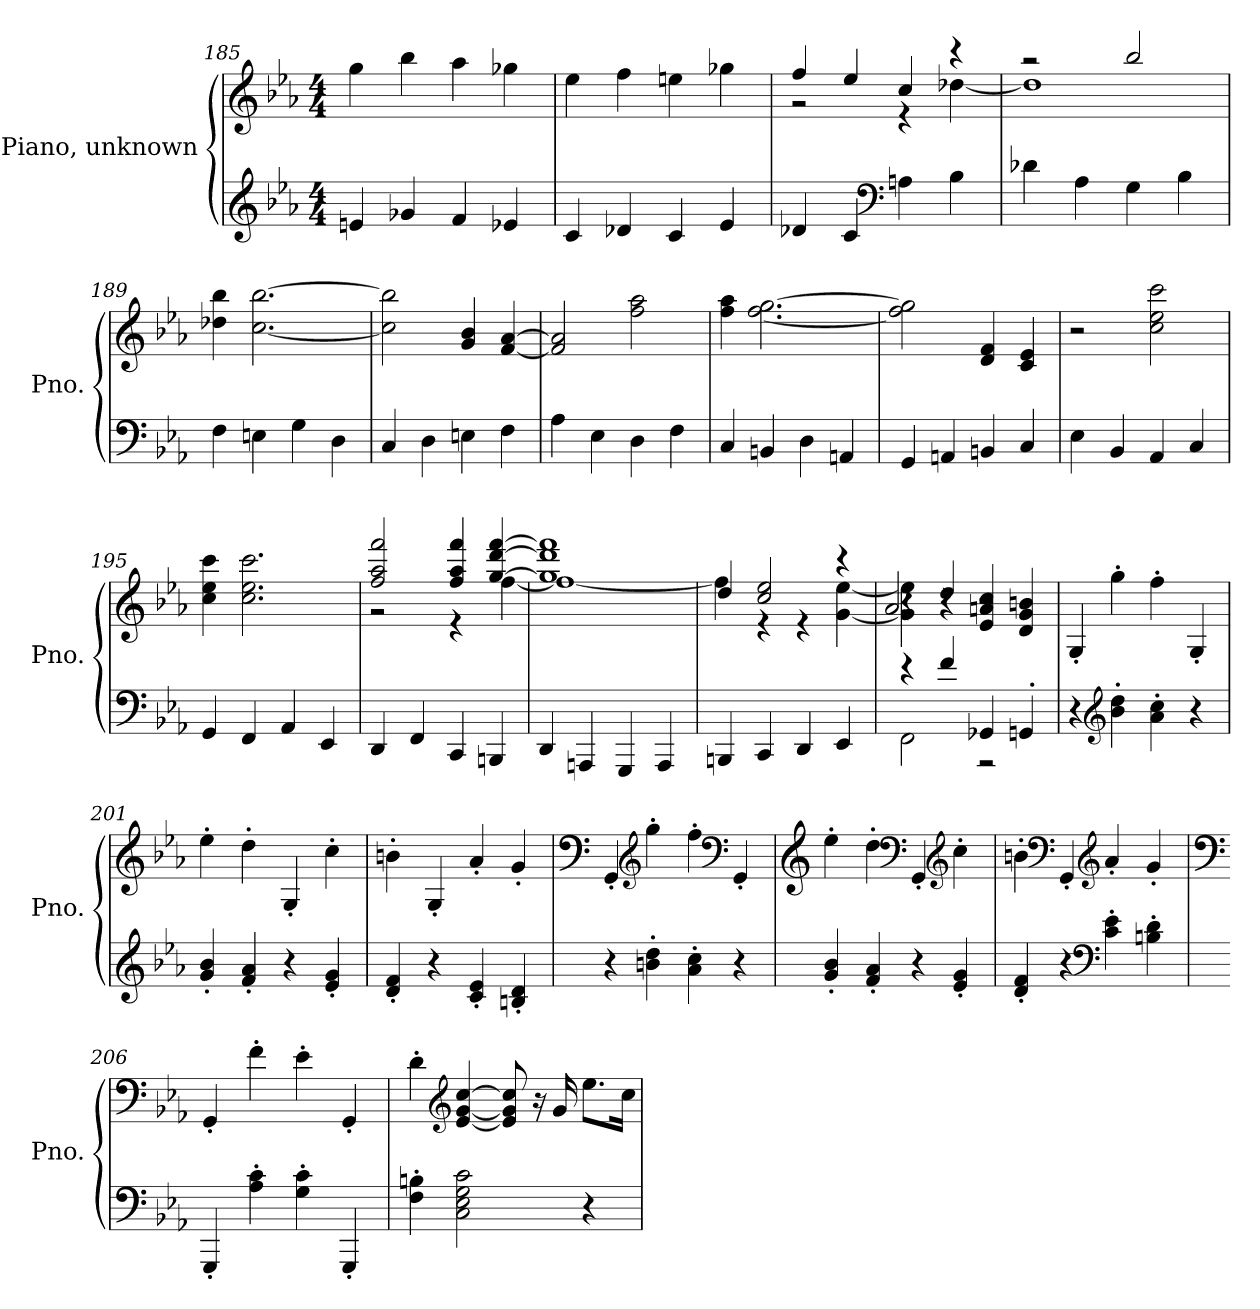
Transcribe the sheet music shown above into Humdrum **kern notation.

**kern	**kern
*part1	*part1
*staff2	*staff1
*I"Piano, unknown	*
*I'Pno.	*
*clefG2	*clefG2
*k[b-e-a-]	*k[b-e-a-]
*M4/4	*M4/4
=185	=185
4en/	4gg\
4g-X/	4bb-\
4f/	4aa-\
4e-X/	4gg-X\
=186	=186
4c/	4ee-\
4d-X/	4ff\
4c/	4een\
4e-/	4gg-X\
=187	=187
*	*^
4d-X/	4ff/	2r
4c/	4ee-/	.
*clefF4	*	*
4An\	4cc/	4r
4B-\	4r	[4dd-X\
=188	=188	=188
4d-X\	2r	1dd-]
4A-\	.	.
4G\	2bb-/	.
4B-\	.	.
*	*v	*v
=189	=189
4F\	4dd-X\ 4bb-\
4En\	[2.cc\ [2.bb-\
4G\	.
4D\	.
=190	=190
4C/	2cc\] 2bb-\]
4D\	.
4En\	4g/ 4b-/
4F\	[4f/ [4a-/
!!LO:LB:g=z
=191	=191
4A-\	2f/] 2a-/]
4E-\	.
4D\	2ff\ 2aa-\
4F\	.
=192	=192
4C/	4ff\ 4aa-\
4BBn/	[2.ff\ [2.gg\
4D\	.
4AAn/	.
=193	=193
4GG/	2ff\] 2gg\]
4AAn/	.
4BBn/	4d/ 4f/
4C/	4c/ 4e-/
=194	=194
4E-\	2r
4BB-/	.
4AA-/	2cc\ 2ee-\ 2ccc\
4C/	.
=195	=195
4GG/	4cc\ 4ee-\ 4ccc\
4FF/	2.cc\ 2.ee-\ 2.ccc\
4AA-/	.
4EE-/	.
=196	=196
*	*^
4DD/	2ff/ 2aa-/ 2fff/	2r
4FF/	.	.
4CC/	4ff/ 4aa-/ 4fff/	4r
4BBBn/	[4gg/ [4ddd/ [4fff/	[4ff\
=197	=197	=197
4DD/	1gg] 1ddd] 1fff]	1ff_
4AAAn/	.	.
4GGG/	.	.
4AAA/	.	.
!!LO:LB:g=z	!!
=198	=198	=198
4BBBn/	4dd/	4ff\]
4CC/	2cc/ 2ee-/	4r
4DD/	.	4r
4EE-/	4r	[4g\ [4ee-\
=199	=199	=199
*^	*	*^
4r	2FF\	4r	4g\] 4ee-\]	2a-/
4f/	.	4dd/	4r	.
4GG-X/	2r	4e-/ 4an/ 4cc/	2r	2r
4GGn'/	.	4d/ 4g/ 4bn/	.	.
*v	*v	*	*	*
*	*v	*v	*v
=200	=200
4r	4G'/
*clefG2	*
4b-\' 4dd\'	4gg'\
4a-\' 4cc\'	4ff'\
4r	4G'/
=201	=201
4g/' 4b-/'	4ee-'\
4f/' 4a-/'	4dd'\
4r	4G'/
4e-/' 4g/'	4cc'\
=202	=202
4d/' 4f/'	4bn'\
4r	4G'/
4c/' 4e-/'	4a-'/
4Bn/' 4d/'	4g'/
=203	=203
*	*clefF4
4r	4GG'/
*	*clefG2
4bn\' 4dd\'	4gg'\
4a-\' 4cc\'	4ff'\
*	*clefF4
4r	4GG'/
!!LO:LB:g=z
=204	=204
*	*clefG2
4g/' 4b-/'	4ee-'\
4f/' 4a-/'	4dd'\
*	*clefF4
4r	4GG'/
*	*clefG2
4e-/' 4g/'	4cc'\
=205	=205
4d/' 4f/'	4bn'\
*	*clefF4
4r	4GG'/
*clefF4	*clefG2
4c\' 4e-\'	4a-'/
4Bn\' 4d\'	4g'/
=206	=206
*	*clefF4
4GGG'/	4GG'/
4A-\' 4c\'	4f'\
4G\' 4c\'	4e-'\
4GGG'/	4GG'/
=207	=207
4F\' 4Bn\'	4d'\
*	*clefG2
2C\ 2E-\ 2G\ 2c\	[4e-/ [4g/ [4cc/
.	8e-/] 8g/] 8cc/]
.	16r
.	16g/
4r	8.ee-\L
.	16cc\Jk
=	=
*-	*-
